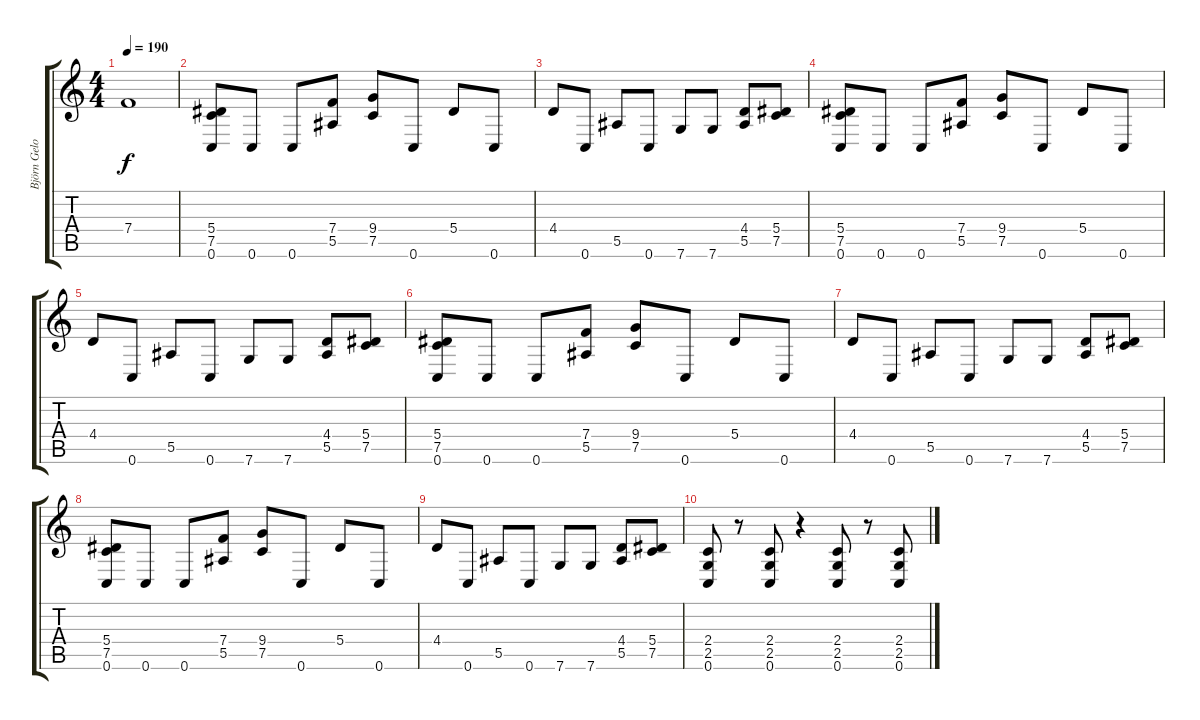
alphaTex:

\track ("Björn Gelotte" "Björn Gelo") {instrument distortionguitar}
\staff {score tabs}
\tuning (C4 G3 Eb3 Bb2 F2 C2) {hide}
\ts (4 4)
\tempo 190
\clef g2
\ks c
7.4.1{dy f} |
(5.4 7.5 0.6).8 0.6.8 0.6.8 (7.4 5.5).8 (9.4 7.5).8 0.6.8 5.4.8 0.6.8 |
4.4.8 0.6.8 5.5.8 0.6.8 7.6.8 7.6.8 (4.4 5.5).8 (5.4 7.5).8 |
(5.4 7.5 0.6).8 0.6.8 0.6.8 (7.4 5.5).8 (9.4 7.5).8 0.6.8 5.4.8 0.6.8 |
4.4.8 0.6.8 5.5.8 0.6.8 7.6.8 7.6.8 (4.4 5.5).8 (5.4 7.5).8 |
(5.4 7.5 0.6).8 0.6.8 0.6.8 (7.4 5.5).8 (9.4 7.5).8 0.6.8 5.4.8 0.6.8 |
4.4.8 0.6.8 5.5.8 0.6.8 7.6.8 7.6.8 (4.4 5.5).8 (5.4 7.5).8 |
(5.4 7.5 0.6).8 0.6.8 0.6.8 (7.4 5.5).8 (9.4 7.5).8 0.6.8 5.4.8 0.6.8 |
4.4.8 0.6.8 5.5.8 0.6.8 7.6.8 7.6.8 (4.4 5.5).8 (5.4 7.5).8 |
(2.4 2.5 0.6).8 r.8 (2.4 2.5 0.6).8 r.4 (2.4 2.5 0.6).8 r.8 (2.4 2.5 0.6).8
